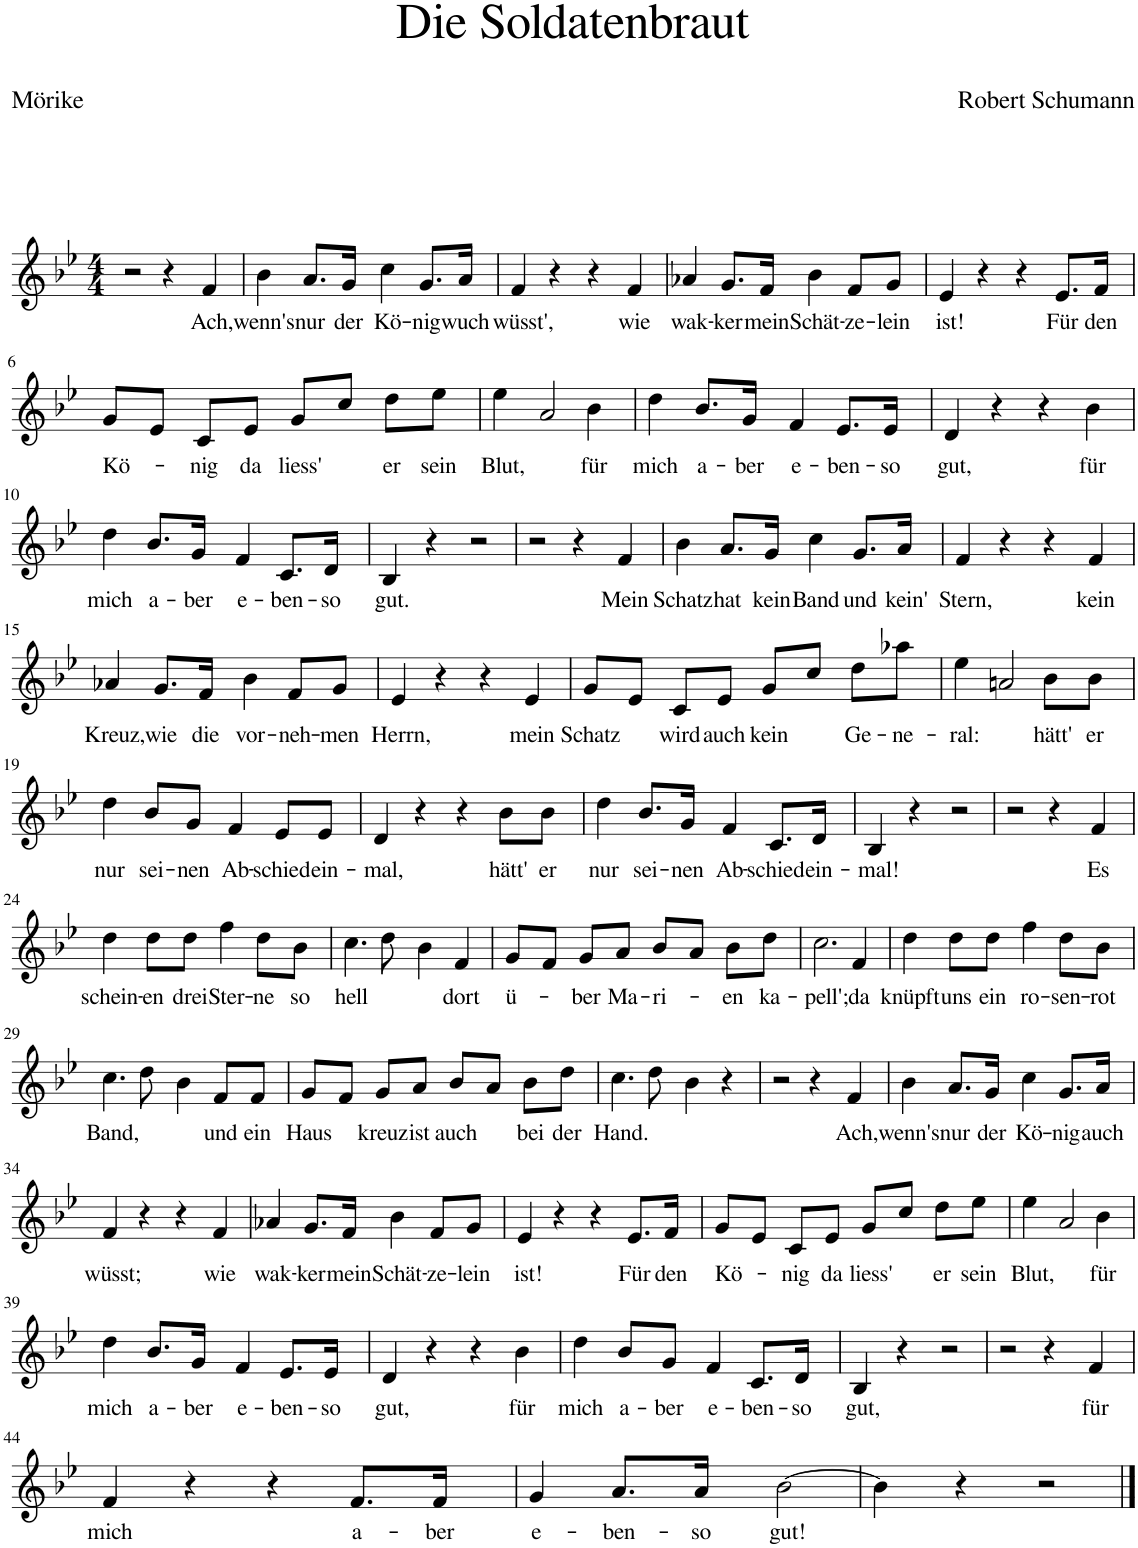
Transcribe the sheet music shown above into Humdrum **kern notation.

**kern	**text
*part1	*part1
*staff1	*staff1
*I"Piano	*
*I'Pno	*
*clefG2	*
*k[b-e-]	*
*M4/4	*
=1	=1
2r	.
4r	.
!	!LO:LY:b
4f/	Ach,
=2	=2
!	!LO:LY:b
4b-\	wenn's
!	!LO:LY:b
8.a/L	nur
!	!LO:LY:b
16g/Jk	der
!	!LO:LY:b
4cc\	Kö-
!	!LO:LY:b
8.g/L	-nig
!	!LO:LY:b
16a/Jk	wuch
=3	=3
!	!LO:LY:b
4f/	wüsst',
4r	.
4r	.
!	!LO:LY:b
4f/	wie
=4	=4
!	!LO:LY:b
4a-X/	wak-
!	!LO:LY:b
8.g/L	-ker
!	!LO:LY:b
16f/Jk	mein
!	!LO:LY:b
4b-\	Schät-
!	!LO:LY:b
8f/L	-ze-
!	!LO:LY:b
8g/J	-lein
=5	=5
!	!LO:LY:b
4e-/	ist!
4r	.
4r	.
!	!LO:LY:b
8.e-/L	Für
!	!LO:LY:b
16f/Jk	den
!!LO:LB:g=z
=6	=6
!	!LO:LY:b
8g/L	Kö-
8e-/J	.
!	!LO:LY:b
8c/L	-nig
!	!LO:LY:b
8e-/J	da
!	!LO:LY:b
8g/L	liess'
8cc/J	.
!	!LO:LY:b
8dd\L	er
!	!LO:LY:b
8ee-\J	sein
=7	=7
!	!LO:LY:b
4ee-\	Blut,
2a/	.
!	!LO:LY:b
4b-\	für
=8	=8
!	!LO:LY:b
4dd\	mich
!	!LO:LY:b
8.b-/L	a-
!	!LO:LY:b
16g/Jk	-ber
!	!LO:LY:b
4f/	e-
!	!LO:LY:b
8.e-/L	-ben-
!	!LO:LY:b
16e-/Jk	-so
=9	=9
!	!LO:LY:b
4d/	gut,
4r	.
4r	.
!	!LO:LY:b
4b-\	für
!!LO:LB:g=z
=10	=10
!	!LO:LY:b
4dd\	mich
!	!LO:LY:b
8.b-/L	a-
!	!LO:LY:b
16g/Jk	-ber
!	!LO:LY:b
4f/	e-
!	!LO:LY:b
8.c/L	-ben-
!	!LO:LY:b
16d/Jk	-so
=11	=11
!	!LO:LY:b
4B-/	gut.
4r	.
2r	.
=12	=12
2r	.
4r	.
!	!LO:LY:b
4f/	Mein
=13	=13
!	!LO:LY:b
4b-\	Schatz
!	!LO:LY:b
8.a/L	hat
!	!LO:LY:b
16g/Jk	kein
!	!LO:LY:b
4cc\	Band
!	!LO:LY:b
8.g/L	und
!	!LO:LY:b
16a/Jk	kein'
=14	=14
!	!LO:LY:b
4f/	Stern,
4r	.
4r	.
!	!LO:LY:b
4f/	kein
!!LO:LB:g=z
=15	=15
!	!LO:LY:b
4a-X/	Kreuz,
!	!LO:LY:b
8.g/L	wie
!	!LO:LY:b
16f/Jk	die
!	!LO:LY:b
4b-\	vor-
!	!LO:LY:b
8f/L	-neh-
!	!LO:LY:b
8g/J	-men
=16	=16
!	!LO:LY:b
4e-/	Herrn,
4r	.
4r	.
!	!LO:LY:b
4e-/	mein
=17	=17
!	!LO:LY:b
8g/L	Schatz
8e-/J	.
!	!LO:LY:b
8c/L	wird
!	!LO:LY:b
8e-/J	auch
!	!LO:LY:b
8g/L	kein
8cc/J	.
!	!LO:LY:b
8dd\L	Ge-
!	!LO:LY:b
8aa-X\J	-ne-
=18	=18
!	!LO:LY:b
4ee-\	-ral:
2an/	.
!	!LO:LY:b
8b-\L	hätt'
!	!LO:LY:b
8b-\J	er
!!LO:LB:g=z
=19	=19
!	!LO:LY:b
4dd\	nur
!	!LO:LY:b
8b-/L	sei-
!	!LO:LY:b
8g/J	-nen
!	!LO:LY:b
4f/	Ab-
!	!LO:LY:b
8e-/L	-schied
!	!LO:LY:b
8e-/J	ein-
=20	=20
!	!LO:LY:b
4d/	-mal,
4r	.
4r	.
!	!LO:LY:b
8b-\L	hätt'
!	!LO:LY:b
8b-\J	er
=21	=21
!	!LO:LY:b
4dd\	nur
!	!LO:LY:b
8.b-/L	sei-
!	!LO:LY:b
16g/Jk	-nen
!	!LO:LY:b
4f/	Ab-
!	!LO:LY:b
8.c/L	-schied
!	!LO:LY:b
16d/Jk	ein-
=22	=22
!	!LO:LY:b
4B-/	-mal!
4r	.
2r	.
=23	=23
2r	.
4r	.
!	!LO:LY:b
4f/	Es
!!LO:LB:g=z
=24	=24
!	!LO:LY:b
4dd\	schein-
!	!LO:LY:b
8dd\L	-en
!	!LO:LY:b
8dd\J	drei
!	!LO:LY:b
4ff\	Ster-
!	!LO:LY:b
8dd\L	-ne
!	!LO:LY:b
8b-\J	so
=25	=25
!	!LO:LY:b
4.cc\	hell
8dd\	.
4b-\	.
!	!LO:LY:b
4f/	dort
=26	=26
!	!LO:LY:b
8g/L	ü-
8f/J	.
!	!LO:LY:b
8g/L	-ber
!	!LO:LY:b
8a/J	Ma-
!	!LO:LY:b
8b-/L	-ri-
8a/J	.
!	!LO:LY:b
8b-\L	-en
!	!LO:LY:b
8dd\J	ka-
=27	=27
!	!LO:LY:b
2.cc\	-pell';
!	!LO:LY:b
4f/	da
=28	=28
!	!LO:LY:b
4dd\	knüpft
!	!LO:LY:b
8dd\L	uns
!	!LO:LY:b
8dd\J	ein
!	!LO:LY:b
4ff\	ro-
!	!LO:LY:b
8dd\L	-sen-
!	!LO:LY:b
8b-\J	-rot
!!LO:LB:g=z
=29	=29
!	!LO:LY:b
4.cc\	Band,
8dd\	.
4b-\	.
!	!LO:LY:b
8f/L	und
!	!LO:LY:b
8f/J	ein
=30	=30
!	!LO:LY:b
8g/L	Haus
8f/J	.
!	!LO:LY:b
8g/L	-kreuz
!	!LO:LY:b
8a/J	ist
!	!LO:LY:b
8b-/L	auch
8a/J	.
!	!LO:LY:b
8b-\L	bei
!	!LO:LY:b
8dd\J	der
=31	=31
!	!LO:LY:b
4.cc\	Hand.
8dd\	.
4b-\	.
4r	.
=32	=32
2r	.
4r	.
!	!LO:LY:b
4f/	Ach,
=33	=33
!	!LO:LY:b
4b-\	wenn's
!	!LO:LY:b
8.a/L	nur
!	!LO:LY:b
16g/Jk	der
!	!LO:LY:b
4cc\	Kö-
!	!LO:LY:b
8.g/L	-nig
!	!LO:LY:b
16a/Jk	auch
!!LO:LB:g=z
=34	=34
!	!LO:LY:b
4f/	wüsst;
4r	.
4r	.
!	!LO:LY:b
4f/	wie
=35	=35
!	!LO:LY:b
4a-X/	wak-
!	!LO:LY:b
8.g/L	-ker
!	!LO:LY:b
16f/Jk	mein
!	!LO:LY:b
4b-\	Schät-
!	!LO:LY:b
8f/L	-ze-
!	!LO:LY:b
8g/J	-lein
=36	=36
!	!LO:LY:b
4e-/	ist!
4r	.
4r	.
!	!LO:LY:b
8.e-/L	Für
!	!LO:LY:b
16f/Jk	den
=37	=37
!	!LO:LY:b
8g/L	Kö-
8e-/J	.
!	!LO:LY:b
8c/L	-nig
!	!LO:LY:b
8e-/J	da
!	!LO:LY:b
8g/L	liess'
8cc/J	.
!	!LO:LY:b
8dd\L	er
!	!LO:LY:b
8ee-\J	sein
=38	=38
!	!LO:LY:b
4ee-\	Blut,
2a/	.
!	!LO:LY:b
4b-\	für
!!LO:LB:g=z
=39	=39
!	!LO:LY:b
4dd\	mich
!	!LO:LY:b
8.b-/L	a-
!	!LO:LY:b
16g/Jk	-ber
!	!LO:LY:b
4f/	e-
!	!LO:LY:b
8.e-/L	-ben-
!	!LO:LY:b
16e-/Jk	-so
=40	=40
!	!LO:LY:b
4d/	gut,
4r	.
4r	.
!	!LO:LY:b
4b-\	für
=41	=41
!	!LO:LY:b
4dd\	mich
!	!LO:LY:b
8b-/L	a-
!	!LO:LY:b
8g/J	-ber
!	!LO:LY:b
4f/	e-
!	!LO:LY:b
8.c/L	-ben-
!	!LO:LY:b
16d/Jk	-so
=42	=42
!	!LO:LY:b
4B-/	gut,
4r	.
2r	.
=43	=43
2r	.
4r	.
!	!LO:LY:b
4f/	für
!!LO:LB:g=z
=44	=44
!	!LO:LY:b
4f/	mich
4r	.
4r	.
!	!LO:LY:b
8.f/L	a-
!	!LO:LY:b
16f/Jk	-ber
=45	=45
!	!LO:LY:b
4g/	e-
!	!LO:LY:b
8.a/L	-ben-
!	!LO:LY:b
16a/Jk	-so
!	!LO:LY:b
[2b-\	gut!
=46	=46
4b-\]	.
4r	.
2r	.
==	==
*-	*-
